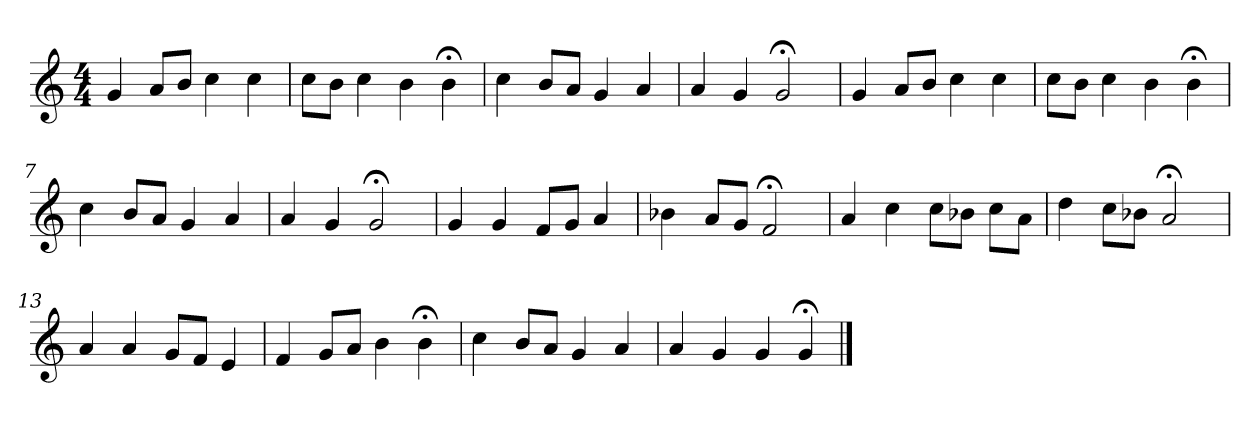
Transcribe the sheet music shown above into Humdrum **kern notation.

**kern
*part1
*staff1
*clefG2
*k[]
*C:
*M4/4
=1
4g
8a/L
8b/J
4cc
4cc
=2
8cc\L
8b\J
4cc
4b
4b;<
=3
4cc
8b/L
8a/J
4g
4a
=4
4a
4g
2g;<
=5
4g
8a/L
8b/J
4cc
4cc
=6
8cc\L
8b\J
4cc
4b
4b;<
=7
4cc
8b/L
8a/J
4g
4a
=8
4a
4g
2g;<
=9
4g
4g
8f/L
8g/J
4a
=10
4b-X
8a/L
8g/J
2f;<
=11
4a
4cc
8cc\L
8b-X\J
8cc\L
8a\J
=12
4dd
8cc\L
8b-X\J
2a;<
=13
4a
4a
8g/L
8f/J
4e
=14
4f
8g/L
8a/J
4b
4b;<
=15
4cc
8b/L
8a/J
4g
4a
=16
4a
4g
4g
4g;<
==
*-
